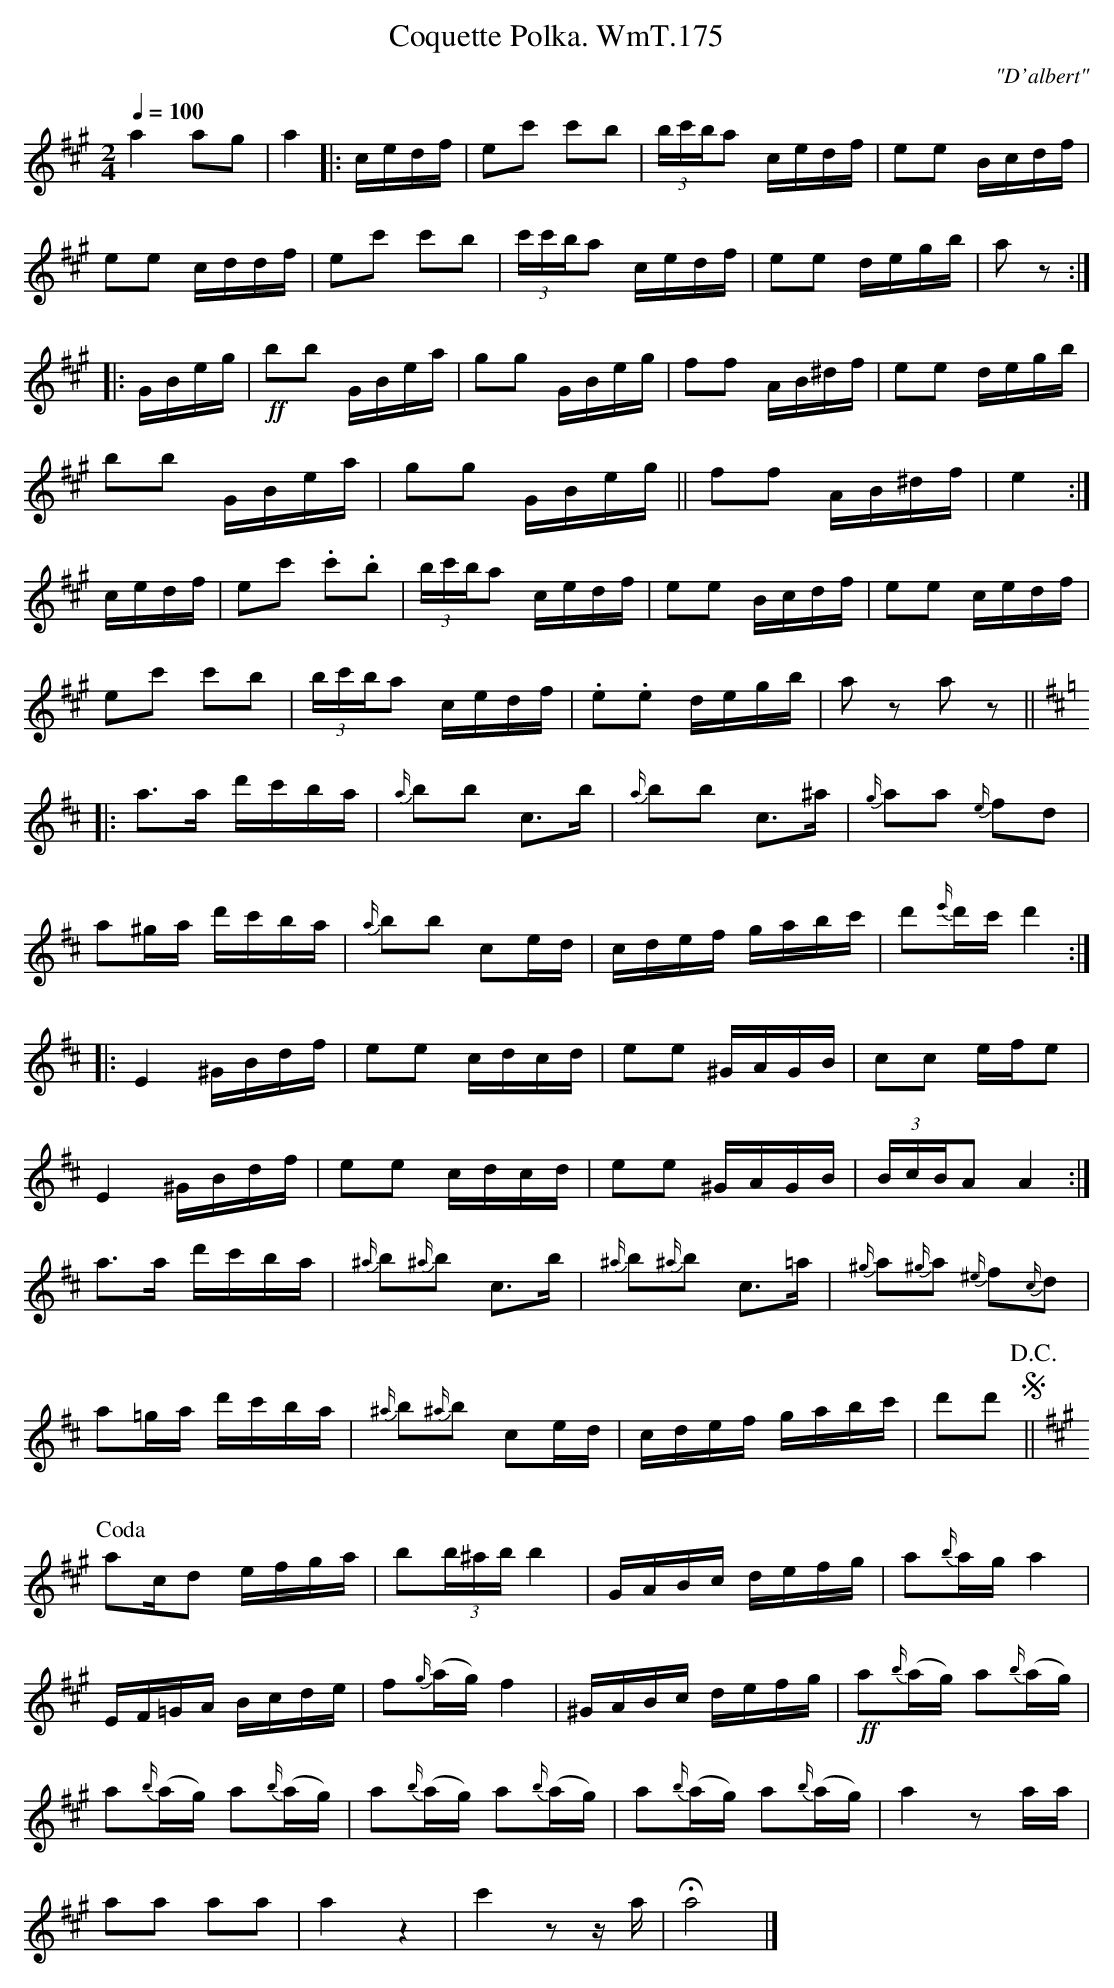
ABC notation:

X:1
T:Coquette Polka. WmT.175
C:"D'albert"
M:2/4
L:1/8
Q:1/4=100
K:A
a2 ag|a2|:c/e/d/f/|ec' c'b|(3b/c'/b/a c/e/d/f/|ee B/c/d/f/|
ee c/d/d/f/|ec' c'b|(3c'/c'/b/a c/e/d/f/|ee d/e/g/b/|az:|
|:G/B/e/g/|!ff!bb G/B/e/a/|gg G/B/e/g/|ff A/B/^d/f/|ee d/e/g/b/|
bb G/B/e/a/|gg G/B/e/g/||ff A/B/^d/f/|e2:|
c/e/d/f/|ec' .c'.b|(3b/c'/b/a c/e/d/f/|ee B/c/d/f/|ee c/e/d/f/|
ec' c'b|(3b/c'/b/a c/e/d/f/|.e.e d/e/g/b/|az az||
K:D
|:a>a d'/c'/b/a/|{a/}bb c>b|{a/}bb c>^a|{g/}aa {e/}fd|
a^g/a/ d'/c'/b/a/|{a/}bb ce/d/|c/d/e/f/ g/a/b/c'/|d'{e'/}d'/c'/ d'2:|
|:E2 ^G/B/d/f/|ee c/d/c/d/|ee ^G/A/G/B/|cc e/f/e|
E2 ^G/B/d/f/|ee c/d/c/d/|ee ^G/A/G/B/|(3B/c/B/A A2:|
a>a d'/c'/b/a/|{^a/}b{^a/}b c>b|{^a/}b{^a/}b c>=a|{^g/}a{^g/}a {^e/}f{c/}d|
a=g/a/ d'/c'/b/a/|{^a/}b{^a/}b ce/d/|c/d/e/f/ g/a/b/c'/|d'd' S!D.C.!||
P:Coda
K:A
ac/d e/f/g/a/|b(3b/^a/b/ b2|G/A/B/c/ d/e/f/g/|a{b/}a/g/ a2|
E/F/=G/A/ B/c/d/e/|f{g/}(a/g/) f2|\\
^G/A/B/c/ d/e/f/g/|!ff!a{b/}(a/g/) a{b/}(a/g/)|
a{b/}(a/g/) a{b/}(a/g/)|a{b/}(a/g/) a{b/}(a/g/)|\\
a{b/}(a/g/) a{b/}(a/g/)|a2 za/a/|
aa aa|a2z2|c'2 zz/ a/|Ha4|]
